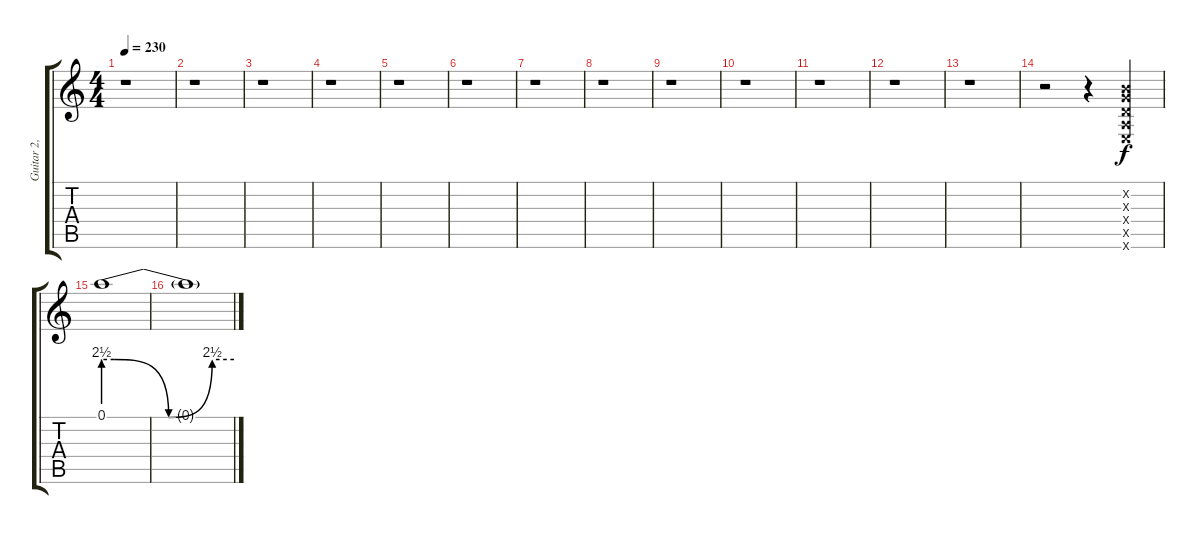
\track ("Guitar 2, Dime" "Guitar 2, ") {instrument overdrivenguitar}
\staff {score tabs}
\tuning (E4 B3 G3 D3 A2 E2) {hide}
\ts (4 4)
\tempo 230
\clef g2
\ks c
r.1{dy f} |
r.1 |
r.1 |
r.1 |
r.1 |
r.1 |
r.1 |
r.1 |
r.1 |
r.1 |
r.1 |
r.1 |
r.1 |
r.2 r.4 (0.2{x} 0.3{x} 0.4{x} 0.5{x} 0.6{x}).4 |
0.1{be (custom 0 10 5 10 30 0 50 10 60 10)}.1 |
0.1{t}.1
